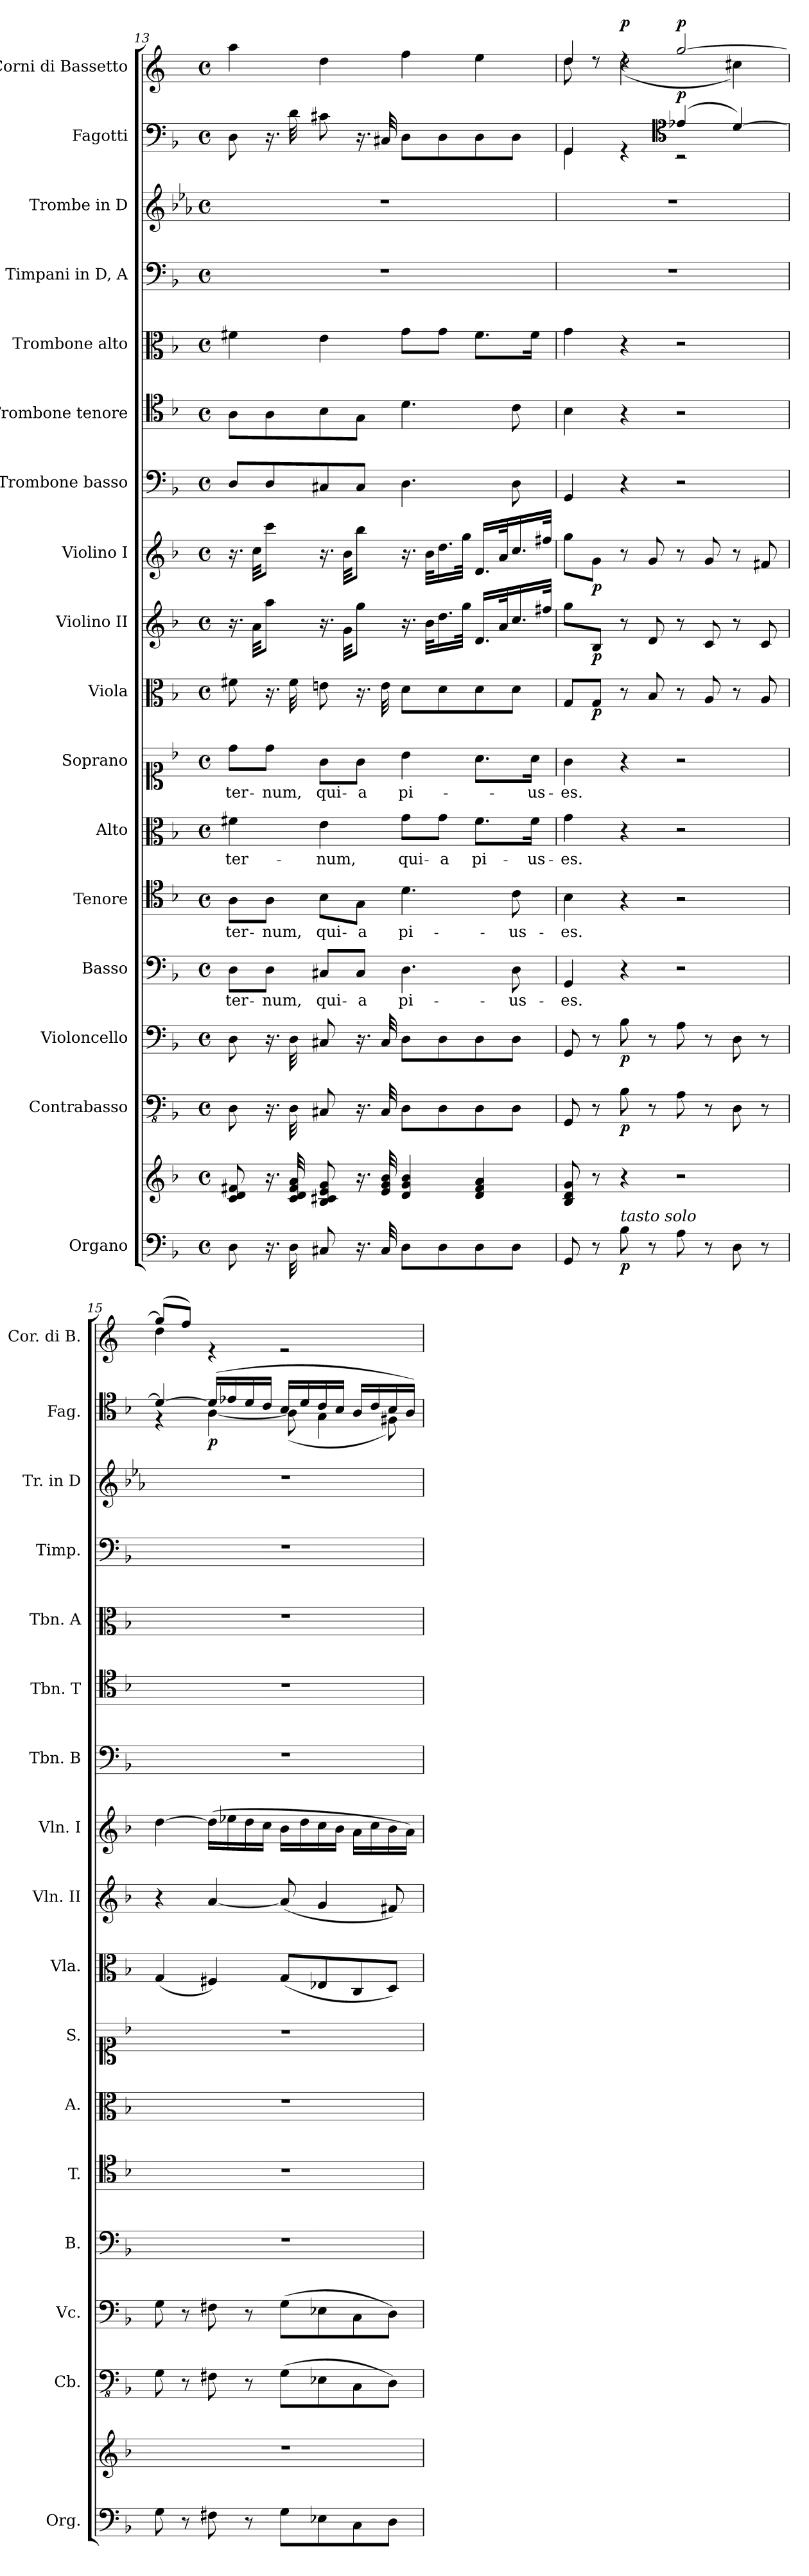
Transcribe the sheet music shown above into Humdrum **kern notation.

**kern	**kern	**dynam	**kern	**dynam	**kern	**dynam	**kern	**text	**kern	**text	**kern	**text	**kern	**text	**kern	**dynam	**kern	**dynam	**kern	**dynam	**kern	**kern	**kern	**kern	**kern	**kern	**dynam	**kern	**text	**dynam
*part17	*part17	*part17	*part16	*part16	*part15	*part15	*part14	*part14	*part13	*part13	*part12	*part12	*part11	*part11	*part10	*part10	*part9	*part9	*part8	*part8	*part7	*part6	*part5	*part4	*part3	*part2	*part2	*part1	*part1	*part1
*staff18	*staff17	*staff17/18	*staff16	*staff16	*staff15	*staff15	*staff14	*staff14	*staff13	*staff13	*staff12	*staff12	*staff11	*staff11	*staff10	*staff10	*staff9	*staff9	*staff8	*staff8	*staff7	*staff6	*staff5	*staff4	*staff3	*staff2	*staff2	*staff1	*staff1	*staff1
*I"Organo	*	*	*I"Contrabasso	*	*I"Violoncello	*	*I"Basso	*	*I"Tenore	*	*I"Alto	*	*I"Soprano	*	*I"Viola	*	*I"Violino II	*	*I"Violino I	*	*I"Trombone basso	*I"Trombone tenore	*I"Trombone alto	*I"Timpani in D, A	*I"Trombe in D	*I"Fagotti	*	*I"Corni di Bassetto	*	*
*I'Org.	*	*	*I'Cb.	*	*I'Vc.	*	*I'B.	*	*I'T.	*	*I'A.	*	*I'S.	*	*I'Vla.	*	*I'Vln. II	*	*I'Vln. I	*	*I'Tbn. B	*I'Tbn. T	*I'Tbn. A	*I'Timp.	*I'Tr. in D	*I'Fag.	*	*I'Cor. di B.	*	*
*clefF4	*clefG2	*	*clefFv4	*	*clefF4	*	*clefF4	*	*clefC4	*	*clefC3	*	*clefC1	*	*clefC3	*	*clefG2	*	*clefG2	*	*clefF4	*clefC4	*clefC3	*clefF4	*clefG2	*clefF4	*	*clefG2	*	*
*	*	*	*	*	*	*	*	*	*	*	*	*	*	*	*	*	*	*	*	*	*	*	*	*	*ITrd-1c-2	*	*	*ITrd4c7	*	*
*k[b-]	*k[b-]	*	*k[b-]	*	*k[b-]	*	*k[b-]	*	*k[b-]	*	*k[b-]	*	*k[b-]	*	*k[b-]	*	*k[b-]	*	*k[b-]	*	*k[b-]	*k[b-]	*k[b-]	*k[b-]	*k[b-]	*k[b-]	*	*k[b-]	*	*
*M4/4	*M4/4	*	*M4/4	*	*M4/4	*	*M4/4	*	*M4/4	*	*M4/4	*	*M4/4	*	*M4/4	*	*M4/4	*	*M4/4	*	*M4/4	*M4/4	*M4/4	*M4/4	*M4/4	*M4/4	*	*M4/4	*	*
*met(c)	*met(c)	*	*met(c)	*	*met(c)	*	*met(c)	*	*met(c)	*	*met(c)	*	*met(c)	*	*met(c)	*	*met(c)	*	*met(c)	*	*met(c)	*met(c)	*met(c)	*met(c)	*met(c)	*met(c)	*	*met(c)	*	*
=13	=13	=13	=13	=13	=13	=13	=13	=13	=13	=13	=13	=13	=13	=13	=13	=13	=13	=13	=13	=13	=13	=13	=13	=13	=13	=13	=13	=13	=13	=13
!	!	!	!	!	!	!	!	!LO:LY:b	!	!LO:LY:b	!	!LO:LY:b	!	!LO:LY:b	!	!	!	!	!	!	!	!	!	!	!	!	!	!	!	!
8D\	8c/ 8d/ 8f#X/	.	8DD\	.	8D\	.	8D\L	-ter-	8A\L	-ter-	4f#X\	-ter-	8dd\L	-ter-	8f#X\	.	16.r	.	16.r	.	8D/L	8A\L	4f#X\	1r	1r	8D\	.	4dd\	.	.
.	.	.	.	.	.	.	.	.	.	.	.	.	.	.	.	.	32a\KKL	.	32cc\KKL	.	.	.	.	.	.	.	.	.	.	.
!	!	!	!	!	!	!	!	!LO:LY:b	!	!LO:LY:b	!	!	!	!LO:LY:b	!	!	!	!	!	!	!	!	!	!	!	!	!	!	!	!
16.r	16.r	.	16.r	.	16.r	.	8D\J	-num,	8A\J	-num,	.	.	8dd\J	-num,	16.r	.	8aa\J	.	8ccc\J	.	8D/	8A\	.	.	.	16.r	.	.	.	.
32D\	32c/ 32d/ 32f#/ 32a/	.	32DD\	.	32D\	.	.	.	.	.	.	.	.	.	32f#\	.	.	.	.	.	.	.	.	.	.	32d\	.	.	.	.
!	!	!	!	!	!	!	!	!LO:LY:b	!	!LO:LY:b	!	!LO:LY:b	!	!LO:LY:b	!	!	!	!	!	!	!	!	!	!	!	!	!	!	!	!
8C#X/	8B-/ 8c#X/ 8e/ 8g/	.	8CC#X/	.	8C#X/	.	8C#X/L	qui-	8B-\L	qui-	4e\	-num,	8g\L	qui-	8en\	.	16.r	.	16.r	.	8C#X/	8B-\	4e\	.	.	8c#X\	.	4g\	.	.
.	.	.	.	.	.	.	.	.	.	.	.	.	.	.	.	.	32g\KKL	.	32b-\KKL	.	.	.	.	.	.	.	.	.	.	.
!	!	!	!	!	!	!	!	!LO:LY:b	!	!LO:LY:b	!	!	!	!LO:LY:b	!	!	!	!	!	!	!	!	!	!	!	!	!	!	!	!
16.r	16.r	.	16.r	.	16.r	.	8C#/J	-a	8G\J	-a	.	.	8g\J	-a	16.r	.	8gg\J	.	8bb-\J	.	8C#/J	8G\J	.	.	.	16.r	.	.	.	.
32C#/	32e/ 32g/ 32b-/	.	32CC#/	.	32C#/	.	.	.	.	.	.	.	.	.	32e\	.	.	.	.	.	.	.	.	.	.	32C#X/	.	.	.	.
!	!	!	!	!	!	!	!	!LO:LY:b	!	!LO:LY:b	!	!LO:LY:b	!	!LO:LY:b	!	!	!	!LO:DY:a	!	!LO:DY:a	!	!	!	!	!	!	!	!	!	!
8D\L	4d/ 4g/ 4b-/	.	8DD\L	.	8D\L	.	4.D\	pi-	4.d\	pi-	8g\L	qui-	4b-\	pi-	8d\L	.	16.r	other-dynamics	16.r	other-dynamics	4.D\	4.d\	8g\L	.	.	8D\L	.	4b-\	.	.
.	.	.	.	.	.	.	.	.	.	.	.	.	.	.	.	.	32b-\KLL	.	32b-\KLL	.	.	.	.	.	.	.	.	.	.	.
!	!	!	!	!	!	!	!	!	!	!	!	!LO:LY:b	!	!	!	!	!	!	!	!	!	!	!	!	!	!	!	!	!	!
8D\	.	.	8DD\	.	8D\	.	.	.	.	.	8g\J	-a	.	.	8d\	.	16.dd\	.	16.dd\	.	.	.	8g\J	.	.	8D\	.	.	.	.
.	.	.	.	.	.	.	.	.	.	.	.	.	.	.	.	.	32gg\JJk	.	32gg\JJk	.	.	.	.	.	.	.	.	.	.	.
!	!	!	!	!	!	!	!	!	!	!	!	!LO:LY:b	!	!	!	!	!	!	!	!	!	!	!	!	!	!	!	!	!	!
8D\	4d/ 4f#/ 4a/	.	8DD\	.	8D\	.	.	.	.	.	8.f#\L	pi-	8.a\L	.	8d\	.	16.d/LL	.	16.d/LL	.	.	.	8.f#\L	.	.	8D\	.	4a\	.	.
.	.	.	.	.	.	.	.	.	.	.	.	.	.	.	.	.	32a/K	.	32a/K	.	.	.	.	.	.	.	.	.	.	.
!	!	!	!	!	!	!	!	!LO:LY:b	!	!LO:LY:b	!	!	!	!	!	!	!	!	!	!	!	!	!	!	!	!	!	!	!	!
8D\J	.	.	8DD\J	.	8D\J	.	8D\	-us-	8c\	-us-	.	.	.	.	8d\J	.	16.cc/	.	16.cc/	.	8D\	8c\	.	.	.	8D\J	.	.	.	.
!	!	!	!	!	!	!	!	!	!	!	!	!LO:LY:b	!	!LO:LY:b	!	!	!	!	!	!	!	!	!	!	!	!	!	!	!	!
.	.	.	.	.	.	.	.	.	.	.	16f#\Jk	-us-	16a\Jk	-us-	.	.	.	.	.	.	.	.	16f#\Jk	.	.	.	.	.	.	.
.	.	.	.	.	.	.	.	.	.	.	.	.	.	.	.	.	32ff#X/JJk	.	32ff#X/JJk	.	.	.	.	.	.	.	.	.	.	.
!!LO:PB:g=z
=14	=14	=14	=14	=14	=14	=14	=14	=14	=14	=14	=14	=14	=14	=14	=14	=14	=14	=14	=14	=14	=14	=14	=14	=14	=14	=14	=14	=14	=14	=14
!	!	!	!	!	!	!	!	!LO:LY:b	!	!LO:LY:b	!	!LO:LY:b	!	!LO:LY:b	!	!	!	!	!	!	!	!	!	!	!	!	!	!	!LO:LY:b	!
*	*	*	*	*	*	*	*	*	*	*	*	*	*	*	*	*	*	*	*	*	*	*	*	*	*	*^	*	*^	*	*
8GG/	8B-/ 8d/ 8g/	.	8GGG/	.	8GG/	.	4GG/	-es.	4B-\	-es.	4g\	-es.	4g\	-es.	8G/L	.	8gg\L	.	8gg\L	.	4GG/	4B-\	4g\	1r	1r	4GG/	4GG\	.	4g/	8g\	.	.
!	!	!	!	!	!	!	!	!	!	!	!	!	!	!	!	!LO:DY:b	!	!LO:DY:b	!	!LO:DY:b	!	!	!	!	!	!	!	!	!	!	!	!
8r	8r	.	8r	.	8r	.	.	.	.	.	.	.	.	.	8G/J	p	8B-/J	p	8g\J	p	.	.	.	.	.	.	.	.	.	8rdd	.	.
!LO:TX:a:i:t=tasto solo	!	!	!	!	!	!	!	!	!	!	!	!	!	!	!	!	!	!	!	!	!	!	!	!	!	!	!	!	!	!	!	!
!	!	!LO:DY:b=2	!	!LO:DY:b	!	!LO:DY:b	!	!	!	!	!	!	!	!	!	!	!	!	!	!	!	!	!	!	!	!	!	!	!	!	!	!LO:DY:b
8B-\	4r	p	8BB-\	p	8B-\	p	4r	.	4r	.	4r	.	4r	.	8r	.	8r	.	8r	.	4r	4r	4r	.	.	4rGG	4ryy	.	4rdd	(<2g\	.	p
8r	.	.	8r	.	8r	.	.	.	.	.	.	.	.	.	8B-/	.	8d/	.	8g/	.	.	.	.	.	.	.	.	.	.	.	.	.
*	*	*	*	*	*	*	*	*	*	*	*	*	*	*	*	*	*	*	*	*	*	*	*	*	*	*clefC4	*	*	*	*	*	*
!	!	!	!	!	!	!	!	!	!	!	!	!	!	!	!	!	!	!	!	!	!	!	!	!	!	!	!	!LO:DY:a	!	!	!	!LO:DY:a
8A\	2r	.	8AA\	.	8A\	.	2r	.	2r	.	2r	.	2r	.	8r	.	8r	.	8r	.	2r	2r	2r	.	.	(>4e-X/	2r	p	[2cc/	.	.	p
8r	.	.	8r	.	8r	.	.	.	.	.	.	.	.	.	8A/	.	8c/	.	8g/	.	.	.	.	.	.	.	.	.	.	.	.	.
8D\	.	.	8DD\	.	8D\	.	.	.	.	.	.	.	.	.	8r	.	8r	.	8r	.	.	.	.	.	.	[4d/)	.	.	.	4f#X\)	.	.
8r	.	.	8r	.	8r	.	.	.	.	.	.	.	.	.	8A/	.	8c/	.	8f#X/	.	.	.	.	.	.	.	.	.	.	.	.	.
=15	=15	=15	=15	=15	=15	=15	=15	=15	=15	=15	=15	=15	=15	=15	=15	=15	=15	=15	=15	=15	=15	=15	=15	=15	=15	=15	=15	=15	=15	=15	=15	=15
8G\	1r	.	8GG\	.	8G\	.	1r	.	1r	.	1r	.	1r	.	(<4G/	.	4r	.	[4dd\	.	1r	1r	1r	1r	1r	4d/_	4r	.	(>8cc/L]	4g\	.	.
8r	.	.	8r	.	8r	.	.	.	.	.	.	.	.	.	.	.	.	.	.	.	.	.	.	.	.	.	.	.	8b-/J)	.	.	.
!	!	!	!	!	!	!	!	!	!	!	!	!	!	!	!	!	!	!	!	!	!	!	!	!	!	!	!	!LO:DY:b	!	!	!	!
8F#X\	.	.	8FF#X\	.	8F#X\	.	.	.	.	.	.	.	.	.	4F#X/)	.	[4a/	.	(>16dd\LL]	.	.	.	.	.	.	(>16d/LL]	[4A\	p	4re	2.ryy	.	.
.	.	.	.	.	.	.	.	.	.	.	.	.	.	.	.	.	.	.	16ee-X\	.	.	.	.	.	.	16e-X/	.	.	.	.	.	.
8r	.	.	8r	.	8r	.	.	.	.	.	.	.	.	.	.	.	.	.	16dd\	.	.	.	.	.	.	16d/	.	.	.	.	.	.
.	.	.	.	.	.	.	.	.	.	.	.	.	.	.	.	.	.	.	16cc\JJ	.	.	.	.	.	.	16c/JJ	.	.	.	.	.	.
8G\L	.	.	(>8GG\L	.	(>8G\L	.	.	.	.	.	.	.	.	.	(<8G/L	.	(<8a/]	.	16b-\LL	.	.	.	.	.	.	16B-/LL	(<8A\]	.	2re	.	.	.
.	.	.	.	.	.	.	.	.	.	.	.	.	.	.	.	.	.	.	16dd\	.	.	.	.	.	.	16d/	.	.	.	.	.	.
8E-X\	.	.	8EE-X\	.	8E-X\	.	.	.	.	.	.	.	.	.	8E-X/	.	4g/	.	16cc\	.	.	.	.	.	.	16c/	4G\	.	.	.	.	.
.	.	.	.	.	.	.	.	.	.	.	.	.	.	.	.	.	.	.	16b-\JJ	.	.	.	.	.	.	16B-/JJ	.	.	.	.	.	.
8C\	.	.	8CC\	.	8C\	.	.	.	.	.	.	.	.	.	8C/	.	.	.	16a\LL	.	.	.	.	.	.	16A/LL	.	.	.	.	.	.
.	.	.	.	.	.	.	.	.	.	.	.	.	.	.	.	.	.	.	16cc\	.	.	.	.	.	.	16c/	.	.	.	.	.	.
8D\J	.	.	8DD\J)	.	8D\J)	.	.	.	.	.	.	.	.	.	8D/J)	.	8f#X/)	.	16b-\	.	.	.	.	.	.	16B-/	8F#X\)	.	.	.	.	.
.	.	.	.	.	.	.	.	.	.	.	.	.	.	.	.	.	.	.	16a\JJ)	.	.	.	.	.	.	16A/JJ)	.	.	.	.	.	.
*	*	*	*	*	*	*	*	*	*	*	*	*	*	*	*	*	*	*	*	*	*	*	*	*	*	*v	*v	*	*	*	*	*
*	*	*	*	*	*	*	*	*	*	*	*	*	*	*	*	*	*	*	*	*	*	*	*	*	*	*	*	*v	*v	*	*
=	=	=	=	=	=	=	=	=	=	=	=	=	=	=	=	=	=	=	=	=	=	=	=	=	=	=	=	=	=	=
*-	*-	*-	*-	*-	*-	*-	*-	*-	*-	*-	*-	*-	*-	*-	*-	*-	*-	*-	*-	*-	*-	*-	*-	*-	*-	*-	*-	*-	*-	*-
